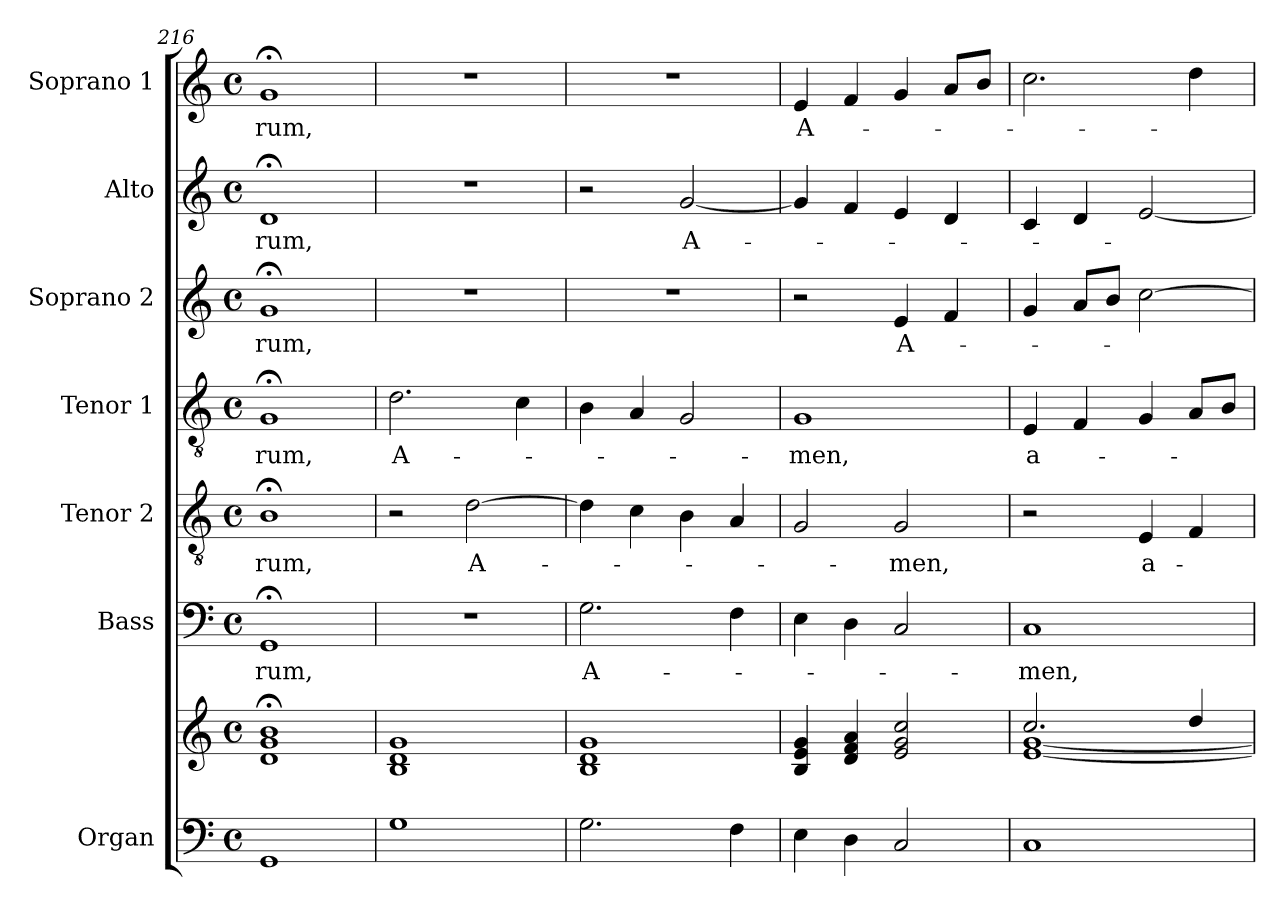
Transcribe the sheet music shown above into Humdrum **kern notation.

**kern	**kern	**kern	**text	**kern	**text	**kern	**text	**kern	**text	**kern	**text	**kern	**text
*part7	*part7	*part6	*part6	*part5	*part5	*part4	*part4	*part3	*part3	*part2	*part2	*part1	*part1
*staff8	*staff7	*staff6	*staff6	*staff5	*staff5	*staff4	*staff4	*staff3	*staff3	*staff2	*staff2	*staff1	*staff1
*I"Organ	*	*I"Bass	*	*I"Tenor 2	*	*I"Tenor 1	*	*I"Soprano 2	*	*I"Alto	*	*I"Soprano 1	*
*I'Org.	*	*I'B	*	*I'T 2	*	*I'T 1	*	*I'S 2	*	*I'A	*	*I'S 1	*
*clefF4	*clefG2	*clefF4	*	*clefGv2	*	*clefGv2	*	*clefG2	*	*clefG2	*	*clefG2	*
*k[]	*k[]	*k[]	*	*k[]	*	*k[]	*	*k[]	*	*k[]	*	*k[]	*
*M4/4	*M4/4	*M4/4	*	*M4/4	*	*M4/4	*	*M4/4	*	*M4/4	*	*M4/4	*
*met(c)	*met(c)	*met(c)	*	*met(c)	*	*met(c)	*	*met(c)	*	*met(c)	*	*met(c)	*
=216	=216	=216	=216	=216	=216	=216	=216	=216	=216	=216	=216	=216	=216
!	!	!	!LO:LY:b	!	!LO:LY:b	!	!LO:LY:b	!	!LO:LY:b	!	!LO:LY:b	!	!LO:LY:b
1GG	1d!;< 1g!;< 1b!;<	1GG;<	-rum,	1B;<	-rum,	1G;<	-rum,	1g;<	-rum,	1d;<	-rum,	1g;<	-rum,
=217	=217	=217	=217	=217	=217	=217	=217	=217	=217	=217	=217	=217	=217
!	!	!	!	!	!	!	!LO:LY:b	!	!	!	!	!	!
1G	1B! 1d! 1g!	1r	.	2r	.	2.d\	A-	1r	.	1r	.	1r	.
!	!	!	!	!	!LO:LY:b	!	!	!	!	!	!	!	!
.	.	.	.	[2d\	A-	.	.	.	.	.	.	.	.
.	.	.	.	.	.	4c\	.	.	.	.	.	.	.
=218	=218	=218	=218	=218	=218	=218	=218	=218	=218	=218	=218	=218	=218
!	!	!	!LO:LY:b	!	!	!	!	!	!	!	!	!	!
2.G\	1B! 1d! 1g!	2.G\	A-	4d\]	.	4B\	.	1r	.	2r	.	1r	.
.	.	.	.	4c\	.	4A/	.	.	.	.	.	.	.
!	!	!	!	!	!	!	!	!	!	!	!LO:LY:b	!	!
.	.	.	.	4B\	.	2G/	.	.	.	[2g/	A-	.	.
4F\	.	4F\	.	4A/	.	.	.	.	.	.	.	.	.
!!LO:PB:g=z
=219	=219	=219	=219	=219	=219	=219	=219	=219	=219	=219	=219	=219	=219
!	!	!	!	!	!	!	!LO:LY:b	!	!	!	!	!	!LO:LY:b
4E\	4B!/ 4e!/ 4g!/	4E\	.	2G/	.	1G	-men,	2r	.	4g/]	.	4e/	A-
4D\	4d!/ 4f!/ 4a!/	4D\	.	.	.	.	.	.	.	4f/	.	4f/	.
!	!	!	!	!	!LO:LY:b	!	!	!	!LO:LY:b	!	!	!	!
2C/	2e!/ 2g!/ 2cc!/	2C/	.	2G/	-men,	.	.	4e/	A-	4e/	.	4g/	.
.	.	.	.	.	.	.	.	4f/	.	4d/	.	8a/L	.
.	.	.	.	.	.	.	.	.	.	.	.	8b/J	.
=220	=220	=220	=220	=220	=220	=220	=220	=220	=220	=220	=220	=220	=220
*	*^	*	*	*	*	*	*	*	*	*	*	*	*
!	!	!	!	!LO:LY:b	!	!	!	!LO:LY:b	!	!	!	!	!	!
1C	2.cc!/	[1e! [1g!	1C	-men,	2r	.	4E/	a-	4g/	.	4c/	.	2.cc\	.
.	.	.	.	.	.	.	4F/	.	8a/L	.	4d/	.	.	.
.	.	.	.	.	.	.	.	.	8b/J	.	.	.	.	.
!	!	!	!	!	!	!LO:LY:b	!	!	!	!	!	!	!	!
.	.	.	.	.	4E/	a-	4G/	.	[2cc\	.	[2e/	.	.	.
.	4dd!/	.	.	.	4F/	.	8A/L	.	.	.	.	.	4dd\	.
.	.	.	.	.	.	.	8B/J	.	.	.	.	.	.	.
*	*v	*v	*	*	*	*	*	*	*	*	*	*	*	*
=	=	=	=	=	=	=	=	=	=	=	=	=	=
*-	*-	*-	*-	*-	*-	*-	*-	*-	*-	*-	*-	*-	*-
